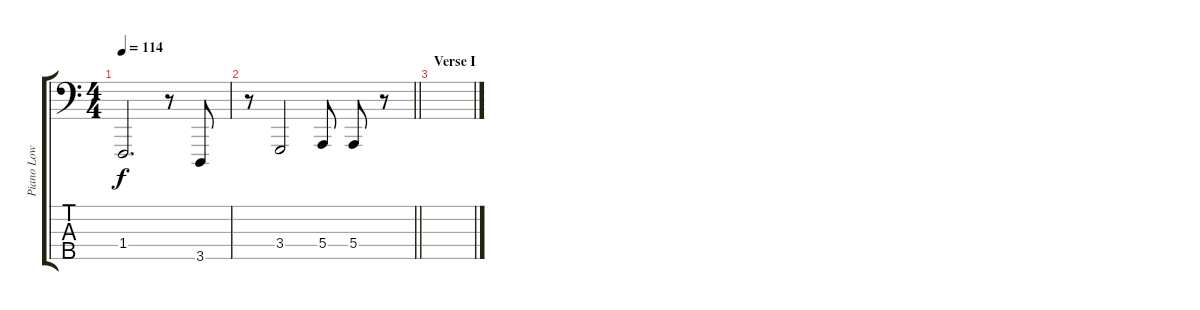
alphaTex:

\track ("Piano Low" "Piano Low") {instrument acousticgrandpiano}
\staff {score tabs}
\tuning (G2 D2 A1 E1 B0) {hide}
\ts (4 4)
\tempo 114
\clef f4
\ks c
1.4.2{d dy f} r.8 3.5.8 |
\barLineRight lightlight
r.8 3.4.2 5.4.8 5.4.8 r.8 |
\section ("" "Verse I")
